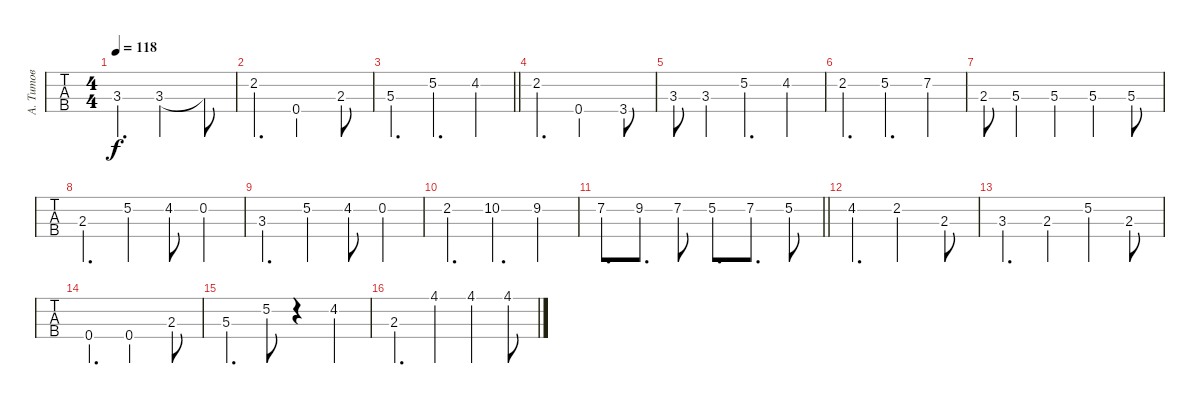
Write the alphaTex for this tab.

\track ("А. Титов" "А. Титов") {instrument fretlessbass}
\staff {tabs}
\tuning (G2 D2 A1 E1) {hide}
\ts (4 4)
\tempo 118
\clef f4
\ks c
3.3.4{d dy f} 3.3.2 3.3{t}.8 |
2.2.4{d} 0.4.2 2.3.8 |
\barLineRight lightlight
5.3.4{d} 5.2.4{d} 4.2.4 |
2.2.4{d} 0.4.2 3.4.8 |
3.3.8 3.3.4 5.2.4{d} 4.2.4 |
2.2.4{d} 5.2.4{d} 7.2.4 |
2.3.8 5.3.4 5.3.4 5.3.4 5.3.8 |
2.3.4{d} 5.2.4 4.2.8 0.2.4 |
3.3.4{d} 5.2.4 4.2.8 0.2.4 |
2.2.4{d} 10.2.4{d} 9.2.4 |
\barLineRight lightlight
7.2.8{d} 9.2.8{d} 7.2.8 5.2.8{d} 7.2.8{d} 5.2.8 |
4.2.4{d} 2.2.2 2.3.8 |
3.3.4{d} 2.3.4 5.2.4 2.3.8 |
0.4.4{d} 0.4.2 2.3.8 |
5.3.4{d} 5.2.8 r.4 4.2.4 |
2.3.4{d} 4.1.4 4.1.4 4.1.8
